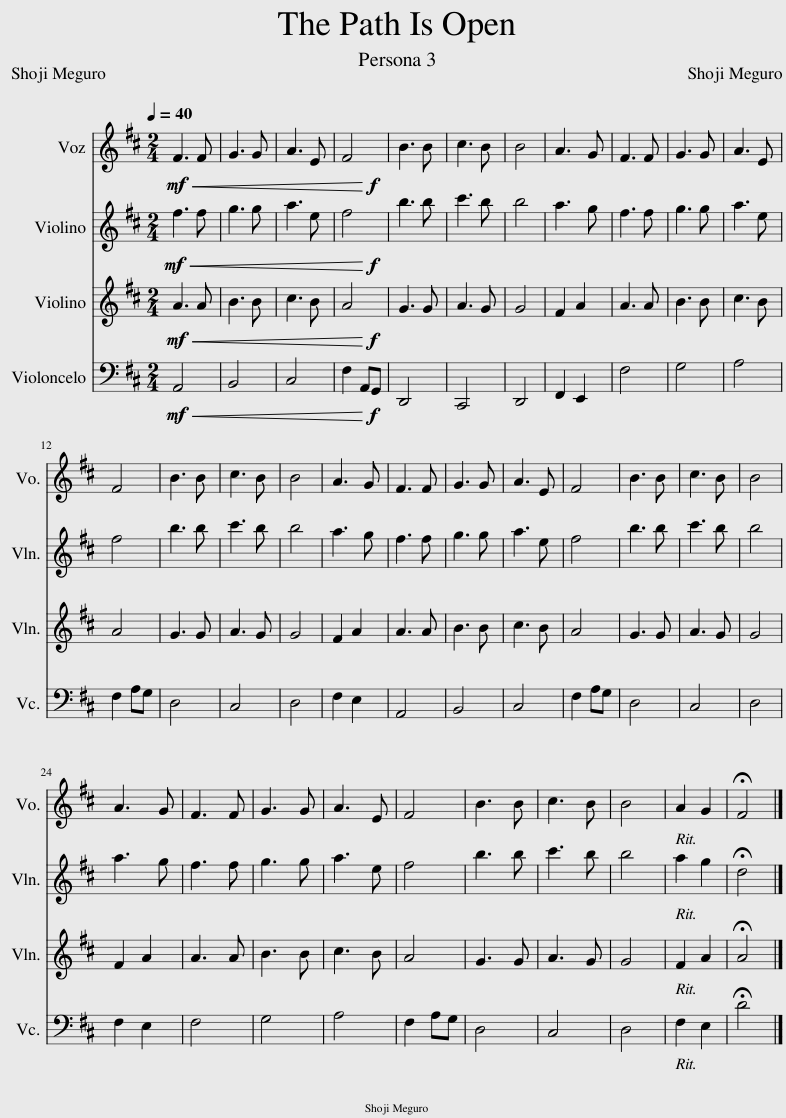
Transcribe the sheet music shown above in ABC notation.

X:1
%%score 1 2 3 4
L:1/8
Q:1/4=40
M:2/4
I:linebreak $
K:D
V:1 treble
V:2 treble
V:3 treble
V:4 bass
V:1
!mf!!<(! F3 F | G3 G | A3 E | F4!<)!!f! | B3 B | %5
 c3 B | B4 | A3 G | F3 F | G3 G | %10
 A3 E |$ F4 | B3 B | c3 B | B4 | %15
 A3 G | F3 F | G3 G | A3 E | F4 | %20
 B3 B | c3 B | B4 |$ A3 G | F3 F | %25
 G3 G | A3 E | F4 | B3 B | c3 B | %30
 B4 | A2 G2 | !fermata!F4 |] %33
V:2
!mf!!<(! f3 f | g3 g | a3 e | f4!<)!!f! | b3 b | %5
 c'3 b | b4 | a3 g | f3 f | g3 g | %10
 a3 e |$ f4 | b3 b | c'3 b | b4 | %15
 a3 g | f3 f | g3 g | a3 e | f4 | %20
 b3 b | c'3 b | b4 |$ a3 g | f3 f | %25
 g3 g | a3 e | f4 | b3 b | c'3 b | %30
 b4 | a2 g2 | !fermata!d4 |] %33
V:3
!mf!!<(! A3 A | B3 B | c3 B | A4!<)!!f! | G3 G | %5
 A3 G | G4 | F2 A2 | A3 A | B3 B | %10
 c3 B |$ A4 | G3 G | A3 G | G4 | %15
 F2 A2 | A3 A | B3 B | c3 B | A4 | %20
 G3 G | A3 G | G4 |$ F2 A2 | A3 A | %25
 B3 B | c3 B | A4 | G3 G | A3 G | %30
 G4 | F2 A2 | !fermata!A4 |] %33
V:4
!mf!!<(! A,,4 | B,,4 | C,4 | F,2 A,,G,,!<)!!f! | D,,4 | %5
 C,,4 | D,,4 | F,,2 E,,2 | F,4 | G,4 | %10
 A,4 |$ F,2 A,G, | D,4 | C,4 | D,4 | %15
 F,2 E,2 | A,,4 | B,,4 | C,4 | F,2 A,G, | %20
 D,4 | C,4 | D,4 |$ F,2 E,2 | F,4 | %25
 G,4 | A,4 | F,2 A,G, | D,4 | C,4 | %30
 D,4 | F,2 E,2 | !fermata!D4 |] %33
